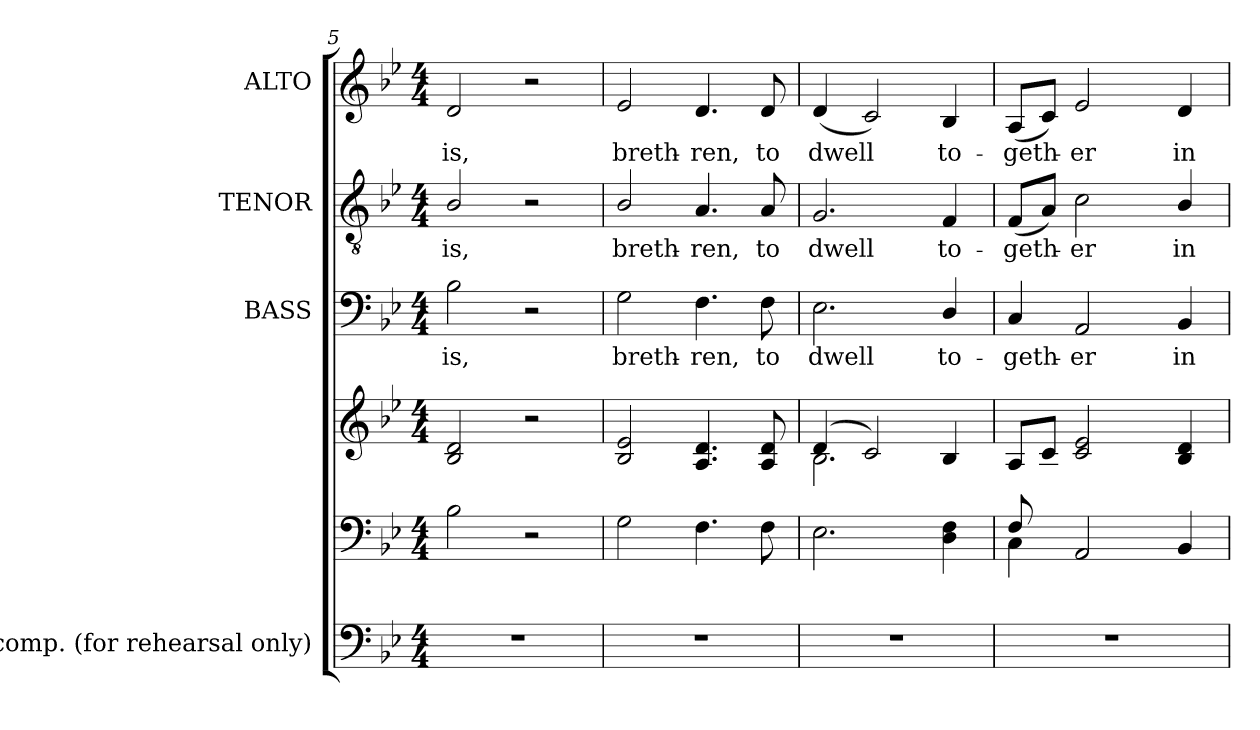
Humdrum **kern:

**kern	**kern	**kern	**kern	**text	**kern	**text	**kern	**text
*part4	*part4	*part4	*part3	*part3	*part2	*part2	*part1	*part1
*staff6	*staff5	*staff4	*staff3	*staff3	*staff2	*staff2	*staff1	*staff1
*I"Accomp. (for rehearsal only)	*	*	*I"BASS	*	*I"TENOR	*	*I"ALTO	*
*	*	*	*I'B.	*	*I'T.	*	*I'A.	*
*clefF4	*clefF4	*clefG2	*clefF4	*	*clefGv2	*	*clefG2	*
*	*	*	*	*	*ITrd7c12	*	*	*
*k[b-e-]	*k[b-e-]	*k[b-e-]	*k[b-e-]	*	*k[b-e-]	*	*k[b-e-]	*
*B-:	*B-:	*B-:	*B-:	*	*B-:	*	*B-:	*
*M4/4	*M4/4	*M4/4	*M4/4	*	*M4/4	*	*M4/4	*
=5	=5	=5	=5	=5	=5	=5	=5	=5
!	!	!	!	!LO:LY:b:color=#000000	!	!	!	!
!	!	!	!	!	!	!LO:LY:b:color=#000000	!	!
!	!	!	!	!	!	!	!	!LO:LY:b:color=#000000
1r	2B-i\	2B-i/ 2di	2B-i\	is,	2BB-i/	is,	2di/	is,
.	2r	2r	2r	.	2r	.	2r	.
=6	=6	=6	=6	=6	=6	=6	=6	=6
!	!	!	!	!LO:LY:b:color=#000000	!	!	!	!
!	!	!	!	!	!	!LO:LY:b:color=#000000	!	!
!	!	!	!	!	!	!	!	!LO:LY:b:color=#000000
1r	2Gi\	2B-i/ 2e-i	2Gi\	breth-	2BB-i/	breth-	2e-i/	breth-
!	!	!	!	!LO:LY:b:color=#000000	!	!	!	!
!	!	!	!	!	!	!LO:LY:b:color=#000000	!	!
!	!	!	!	!	!	!	!	!LO:LY:b:color=#000000
.	4.Fi\	4.Ai/ 4.di	4.Fi\	-ren,	4.AAi/	-ren,	4.di/	-ren,
!	!	!	!	!LO:LY:b:color=#000000	!	!	!	!
!	!	!	!	!	!	!LO:LY:b:color=#000000	!	!
!	!	!	!	!	!	!	!	!LO:LY:b:color=#000000
.	8Fi\	8Ai/ 8di	8Fi\	to	8AAi/	to	8di/	to
=7	=7	=7	=7	=7	=7	=7	=7	=7
*	*	*^	*	*	*	*	*	*
!	!	!	!	!	!LO:LY:b:color=#000000	!	!	!	!
!	!	!	!	!	!	!	!LO:LY:b:color=#000000	!	!
!	!	!	!	!	!	!	!	!	!LO:LY:b:color=#000000
1r	2.E-i\	(4di/	2.B-i\	2.E-i\	dwell	2.GGi/	dwell	(4di/	dwell
.	.	2ci/)	.	.	.	.	.	2ci/)	.
!	!	!	!	!	!LO:LY:b:color=#000000	!	!	!	!
!	!	!	!	!	!	!	!LO:LY:b:color=#000000	!	!
!	!	!	!	!	!	!	!	!	!LO:LY:b:color=#000000
.	4Di\ 4Fi	4B-i/	4ryy	4Di/	to-	4FFi/	to-	4B-i/	to-
!!LO:LB:g=z
=8	=8	=8	=8	=8	=8	=8	=8	=8	=8
*	*^	*	*	*	*	*	*	*	*
*	*	*^	*	*	*	*	*	*	*	*
!	!	!	!	!	!	!	!LO:LY:b:color=#000000	!	!	!	!
!	!	!	!	!	!	!	!	!	!LO:LY:b:color=#000000	!	!
!	!	!	!	!	!	!	!	!	!	!	!LO:LY:b:color=#000000
1r	8Fi/L	4Ci\	8ryy	8Ai/L	8ryy	4Ci/	-geth-	(8FFi/L	-geth-	(8Ai/L	-geth-
.	2..ryy	.	8ryy	8ci/J	8Ai\J	.	.	8AAi/J)	.	8ci/J)	.
!	!	!	!	!	!	!	!LO:LY:b:color=#000000	!	!	!	!
!	!	!	!	!	!	!	!	!	!LO:LY:b:color=#000000	!	!
!	!	!	!	!	!	!	!	!	!	!	!LO:LY:b:color=#000000
.	.	2AAi/	4ryy	2ci/ 2e-i	4ryy	2AAi/	-er	2Ci\	-er	2e-i/	-er
.	.	.	2ryy	.	2ryy	.	.	.	.	.	.
!	!	!	!	!	!	!	!LO:LY:b:color=#000000	!	!	!	!
!	!	!	!	!	!	!	!	!	!LO:LY:b:color=#000000	!	!
!	!	!	!	!	!	!	!	!	!	!	!LO:LY:b:color=#000000
.	.	4BB-i/	.	4B-i/ 4di	.	4BB-i/	in	4BB-i/	in	4di/	in
*	*v	*v	*v	*	*	*	*	*	*	*	*
*	*	*v	*v	*	*	*	*	*	*
=	=	=	=	=	=	=	=	=
*-	*-	*-	*-	*-	*-	*-	*-	*-
